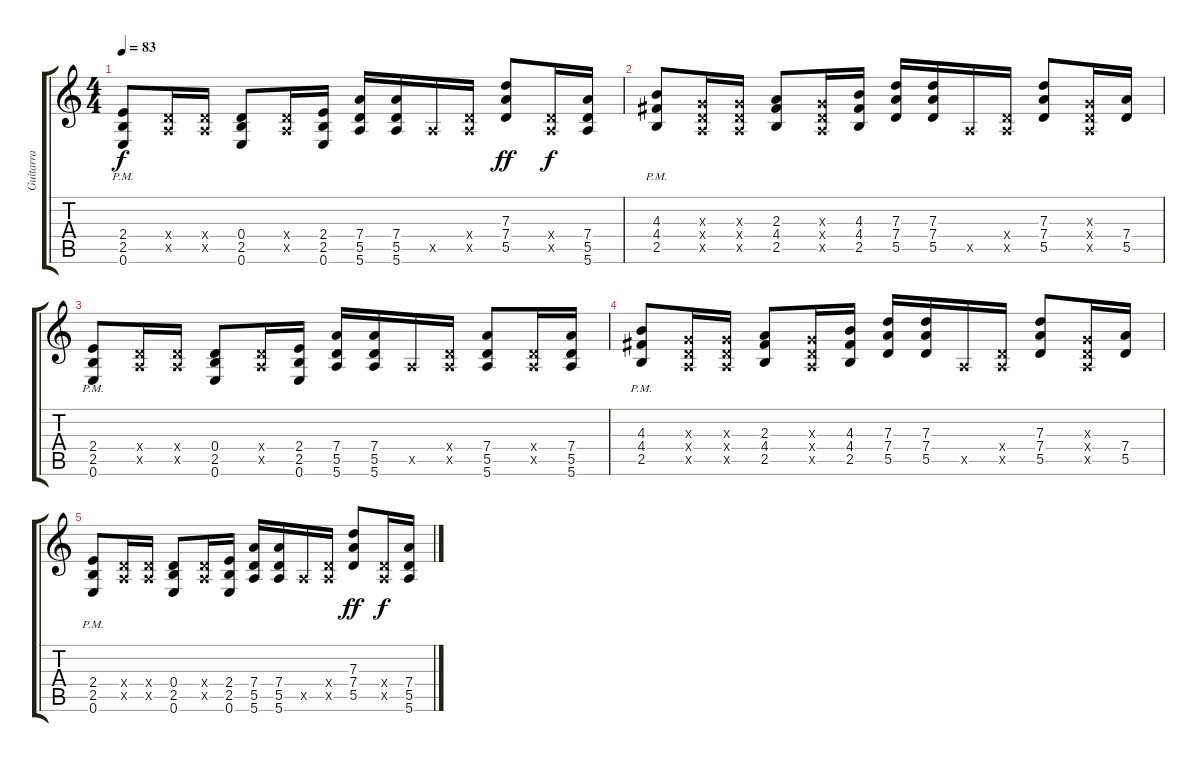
\track ("Guitarra" "Guitarra") {instrument electricguitarclean}
\staff {score tabs}
\tuning (E4 B3 G3 D3 A2 E2) {hide}
\ts (4 4)
\tempo 83
\clef g2
\ks c
(2.4 2.5{pm} 0.6).8{dy f} (0.4{x} 0.5{x}).16 (0.4{x} 0.5{x}).16 (0.4 2.5 0.6).8 (0.4{x} 0.5{x}).16 (2.4 2.5 0.6).16 (7.4 5.5 5.6).16 (7.4 5.5 5.6).16 0.5{x}.16 (0.4{x} 0.5{x}).16 (7.3 7.4 5.5).8{dy ff} (0.4{x} 0.5{x}).16{dy f} (7.4 5.5 5.6).16 |
(4.3{pm} 4.4 2.5{pm}).8 (0.3{x} 0.4{x} 0.5{x}).16 (0.3{x} 0.4{x} 0.5{x}).16 (2.3 4.4 2.5).8 (0.3{x} 0.4{x} 0.5{x}).16 (4.3 4.4 2.5).16 (7.3 7.4 5.5).16 (7.3 7.4 5.5).16 0.5{x}.16 (0.4{x} 0.5{x}).16 (7.3 7.4 5.5).8 (0.3{x} 0.4{x} 0.5{x}).16 (7.4 5.5).16 |
(2.4 2.5{pm} 0.6).8 (0.4{x} 0.5{x}).16 (0.4{x} 0.5{x}).16 (0.4 2.5 0.6).8 (0.4{x} 0.5{x}).16 (2.4 2.5 0.6).16 (7.4 5.5 5.6).16 (7.4 5.5 5.6).16 0.5{x}.16 (0.4{x} 0.5{x}).16 (7.4 5.5 5.6).8 (0.4{x} 0.5{x}).16 (7.4 5.5 5.6).16 |
(4.3{pm} 4.4 2.5{pm}).8 (0.3{x} 0.4{x} 0.5{x}).16 (0.3{x} 0.4{x} 0.5{x}).16 (2.3 4.4 2.5).8 (0.3{x} 0.4{x} 0.5{x}).16 (4.3 4.4 2.5).16 (7.3 7.4 5.5).16 (7.3 7.4 5.5).16 0.5{x}.16 (0.4{x} 0.5{x}).16 (7.3 7.4 5.5).8 (0.3{x} 0.4{x} 0.5{x}).16 (7.4 5.5).16 |
(2.4 2.5{pm} 0.6).8 (0.4{x} 0.5{x}).16 (0.4{x} 0.5{x}).16 (0.4 2.5 0.6).8 (0.4{x} 0.5{x}).16 (2.4 2.5 0.6).16 (7.4 5.5 5.6).16 (7.4 5.5 5.6).16 0.5{x}.16 (0.4{x} 0.5{x}).16 (7.3 7.4 5.5).8{dy ff} (0.4{x} 0.5{x}).16{dy f} (7.4 5.5 5.6).16
